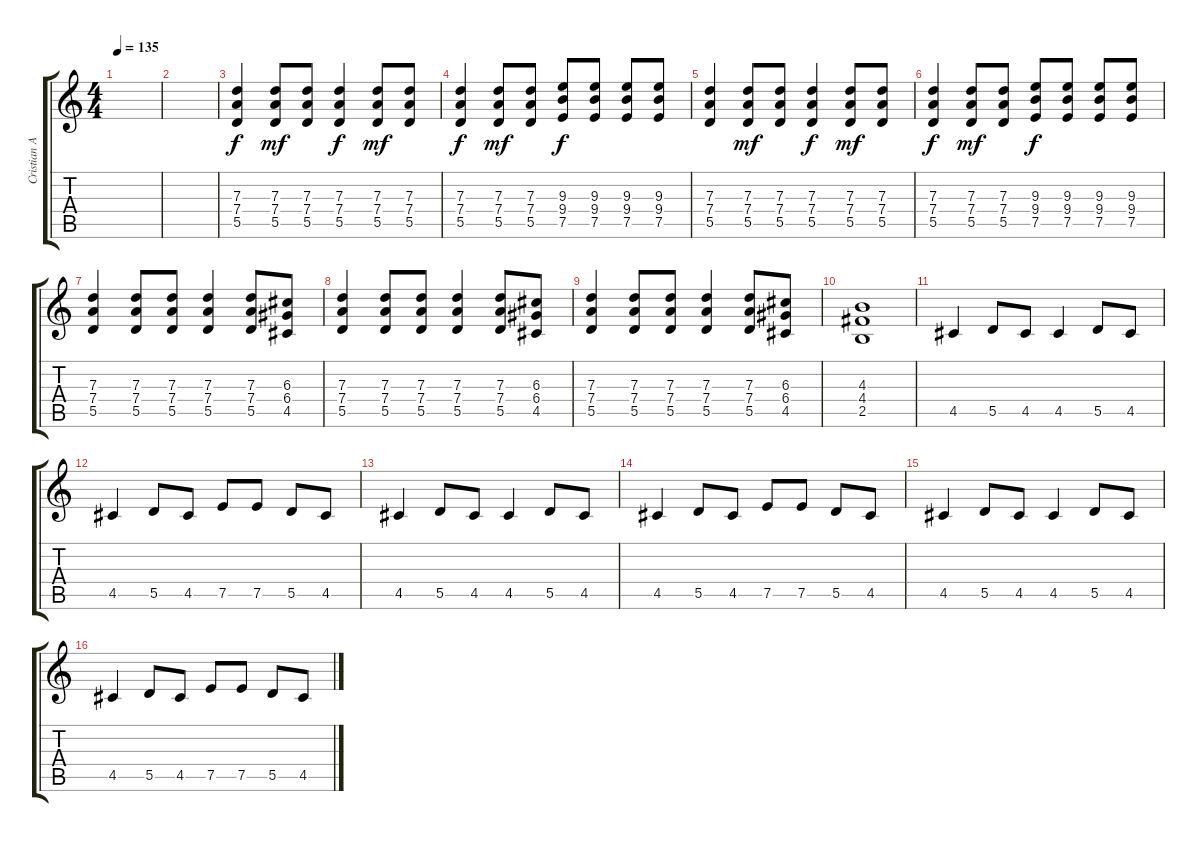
\track ("Cristian Aldana" "Cristian A") {instrument distortionguitar}
\staff {score tabs}
\tuning (E4 B3 G3 D3 A2 E2) {hide}
\ts (4 4)
\tempo 135
\clef g2
\ks c
|
|
(7.3 7.4 5.5).4 (7.3 7.4 5.5).8{dy mf} (7.3 7.4 5.5).8 (7.3 7.4 5.5).4{dy f} (7.3 7.4 5.5).8{dy mf} (7.3 7.4 5.5).8 |
(7.3 7.4 5.5).4{dy f} (7.3 7.4 5.5).8{dy mf} (7.3 7.4 5.5).8 (9.3 9.4 7.5).8{dy f} (9.3 9.4 7.5).8 (9.3 9.4 7.5).8 (9.3 9.4 7.5).8 |
(7.3 7.4 5.5).4 (7.3 7.4 5.5).8{dy mf} (7.3 7.4 5.5).8 (7.3 7.4 5.5).4{dy f} (7.3 7.4 5.5).8{dy mf} (7.3 7.4 5.5).8 |
(7.3 7.4 5.5).4{dy f} (7.3 7.4 5.5).8{dy mf} (7.3 7.4 5.5).8 (9.3 9.4 7.5).8{dy f} (9.3 9.4 7.5).8 (9.3 9.4 7.5).8 (9.3 9.4 7.5).8 |
(7.3 7.4 5.5).4 (7.3 7.4 5.5).8 (7.3 7.4 5.5).8 (7.3 7.4 5.5).4 (7.3 7.4 5.5).8 (6.3 6.4 4.5).8 |
(7.3 7.4 5.5).4 (7.3 7.4 5.5).8 (7.3 7.4 5.5).8 (7.3 7.4 5.5).4 (7.3 7.4 5.5).8 (6.3 6.4 4.5).8 |
(7.3 7.4 5.5).4 (7.3 7.4 5.5).8 (7.3 7.4 5.5).8 (7.3 7.4 5.5).4 (7.3 7.4 5.5).8 (6.3 6.4 4.5).8 |
(4.3 4.4 2.5).1 |
4.5.4 5.5.8 4.5.8 4.5.4 5.5.8 4.5.8 |
4.5.4 5.5.8 4.5.8 7.5.8 7.5.8 5.5.8 4.5.8 |
4.5.4 5.5.8 4.5.8 4.5.4 5.5.8 4.5.8 |
4.5.4 5.5.8 4.5.8 7.5.8 7.5.8 5.5.8 4.5.8 |
4.5.4 5.5.8 4.5.8 4.5.4 5.5.8 4.5.8 |
4.5.4 5.5.8 4.5.8 7.5.8 7.5.8 5.5.8 4.5.8
